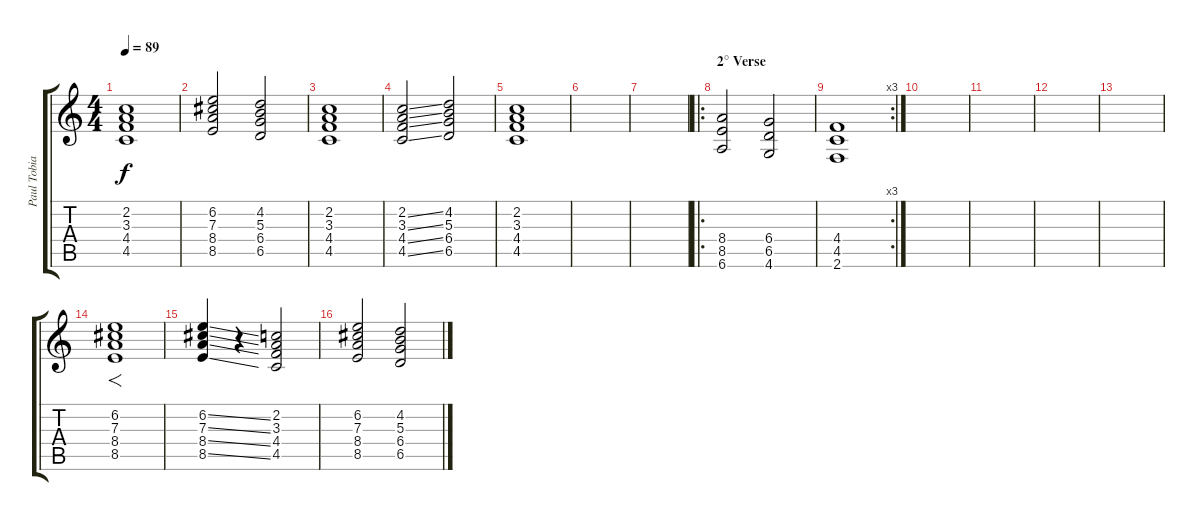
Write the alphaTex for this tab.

\track ("Paul Tobias" "Paul Tobia") {instrument distortionguitar}
\staff {score tabs}
\tuning (Eb4 Bb3 Gb3 Db3 Ab2 Eb2) {hide}
\ts (4 4)
\tempo 89
\clef g2
\ks c
(2.2 3.3 4.4 4.5).1{dy f} |
(6.2 7.3 8.4 8.5).2 (4.2 5.3 6.4 6.5).2 |
(2.2 3.3 4.4 4.5).1 |
(2.2{ss} 3.3{ss} 4.4{ss} 4.5{ss}).2 (4.2 5.3 6.4 6.5).2 |
(2.2 3.3 4.4 4.5).1 |
|
|
\ro
\section ("" "2° Verse")
(8.4 8.5 6.6).2 (6.4 6.5 4.6).2 |
\rc 3
(4.4 4.5 2.6).1 |
|
|
|
|
(6.2 7.3 8.4 8.5).1{f} |
(6.2{ss} 7.3{ss} 8.4{ss} 8.5{ss}).4 r.4 (2.2 3.3 4.4 4.5).2 |
(6.2 7.3 8.4 8.5).2 (4.2 5.3 6.4 6.5).2
